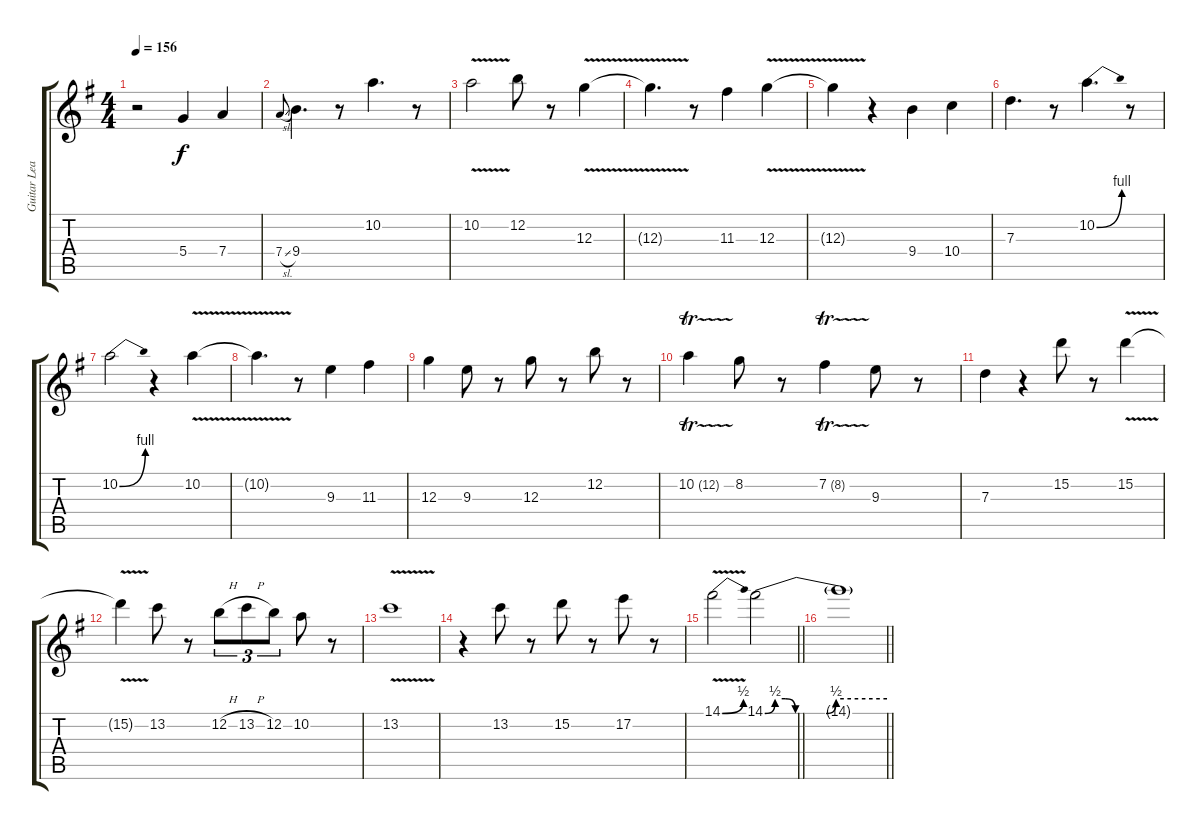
\track ("Guitar Lead 1" "Guitar Lea") {instrument overdrivenguitar}
\staff {score tabs}
\tuning (E4 B3 G3 D3 A2 E2) {hide}
\ts (4 4)
\tempo 156
\clef g2
\ks g
r.2{dy f} 5.4.4 7.4.4 |
7.4{sl}.8{gr onbeat} 9.4.4{d} r.8 10.2.4{d} r.8 |
10.2{v}.2 12.2.8 r.8 12.3{v}.4 |
12.3{t}.4{d} r.8 11.3.4 12.3{v}.4 |
12.3{t}.4 r.4 9.4.4 10.4.4 |
7.3.4{d} r.8 10.2{be (bend 0 0 60 4)}.4{d} r.8 |
10.2{be (bend 0 0 60 4)}.2 r.4 10.2{v}.4 |
10.2{t}.4{d} r.8 9.3.4 11.3.4 |
12.3.4 9.3.8 r.8 12.3.8 r.8 12.2.8 r.8 |
10.2{tr (12 16)}.4 8.2.8 r.8 7.2{tr (8 16)}.4 9.3.8 r.8 |
7.3.4 r.4 15.2.8 r.8 15.2{v}.4 |
15.2{t}.4 13.2.8 r.8 12.2{h}.8{tu (3 2)} 13.2{h}.8{tu (3 2)} 12.2.8{tu (3 2)} 10.2.8 r.8 |
13.2{v}.1 |
r.4 13.2.8 r.8 15.2.8 r.8 17.2.8 r.8 |
\barLineRight lightlight
14.1{be (bend 0 0 60 2) v}.2 14.1{be (custom 0 0 5 2 10 2 15 0 30 0 35 2 60 2)}.2 |
\barLineRight lightlight
14.1{t}.1
